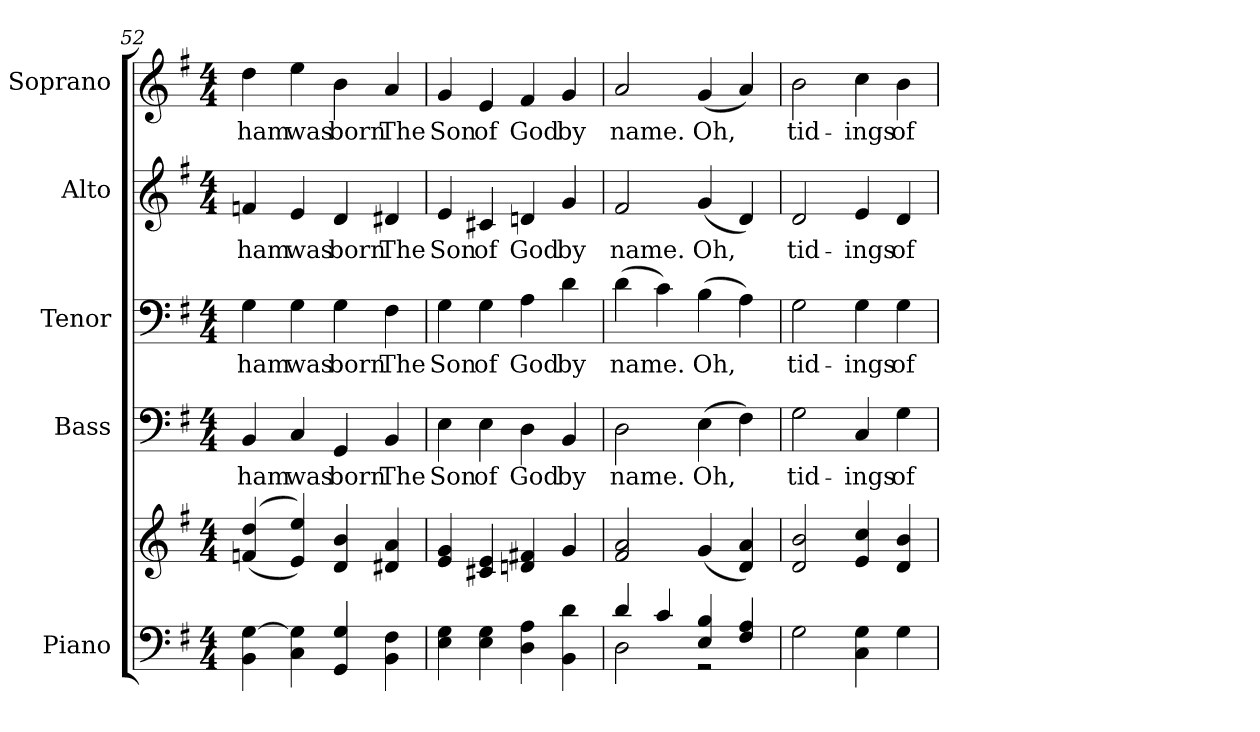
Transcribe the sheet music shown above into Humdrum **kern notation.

**kern	**kern	**kern	**text	**kern	**text	**kern	**text	**kern	**text
*part5	*part5	*part4	*part4	*part3	*part3	*part2	*part2	*part1	*part1
*staff6	*staff5	*staff4	*staff4	*staff3	*staff3	*staff2	*staff2	*staff1	*staff1
*I"Piano	*	*I"Bass	*	*I"Tenor	*	*I"Alto	*	*I"Soprano	*
*I'Pno.	*	*I'B.	*	*I'T.	*	*I'A.	*	*I'S.	*
!!LO:PB:g=z
*clefF4	*clefG2	*clefF4	*	*clefF4	*	*clefG2	*	*clefG2	*
*k[f#]	*k[f#]	*k[f#]	*	*k[f#]	*	*k[f#]	*	*k[f#]	*
*G:	*G:	*G:	*	*G:	*	*G:	*	*G:	*
*M4/4	*M4/4	*M4/4	*	*M4/4	*	*M4/4	*	*M4/4	*
=52	=52	=52	=52	=52	=52	=52	=52	=52	=52
!	!	!	!LO:LY:b:color=#000000	!	!	!	!	!	!
!	!	!	!	!	!LO:LY:b:color=#000000	!	!	!	!
!	!	!	!	!	!	!	!LO:LY:b:color=#000000	!	!
!	!	!	!	!	!	!	!	!	!LO:LY:b:color=#000000
4BBi\ [>4Gi	((4fni/ 4ddi	4BBi/	ham	4Gi\	ham	4fni/	ham	4ddi\	ham
!	!	!	!LO:LY:b:color=#000000	!	!	!	!	!	!
!	!	!	!	!	!LO:LY:b:color=#000000	!	!	!	!
!	!	!	!	!	!	!	!LO:LY:b:color=#000000	!	!
!	!	!	!	!	!	!	!	!	!LO:LY:b:color=#000000
4Ci\ 4Gi]	4ei/ 4eei))	4Ci/	was	4Gi\	was	4ei/	was	4eei\	was
!	!	!	!LO:LY:b:color=#000000	!	!	!	!	!	!
!	!	!	!	!	!LO:LY:b:color=#000000	!	!	!	!
!	!	!	!	!	!	!	!LO:LY:b:color=#000000	!	!
!	!	!	!	!	!	!	!	!	!LO:LY:b:color=#000000
4GGi/ 4Gi	4di/ 4bi	4GGi/	born	4Gi\	born	4di/	born	4bi\	born
!	!	!	!LO:LY:b:color=#000000	!	!	!	!	!	!
!	!	!	!	!	!LO:LY:b:color=#000000	!	!	!	!
!	!	!	!	!	!	!	!LO:LY:b:color=#000000	!	!
!	!	!	!	!	!	!	!	!	!LO:LY:b:color=#000000
4BBi\ 4F#i	4d#Xi/ 4ai	4BBi/	The	4F#i\	The	4d#Xi/	The	4ai/	The
=53	=53	=53	=53	=53	=53	=53	=53	=53	=53
!	!	!	!LO:LY:b:color=#000000	!	!	!	!	!	!
!	!	!	!	!	!LO:LY:b:color=#000000	!	!	!	!
!	!	!	!	!	!	!	!LO:LY:b:color=#000000	!	!
!	!	!	!	!	!	!	!	!	!LO:LY:b:color=#000000
4Ei\ 4Gi	4ei/ 4gi	4Ei\	Son	4Gi\	Son	4ei/	Son	4gi/	Son
!	!	!	!LO:LY:b:color=#000000	!	!	!	!	!	!
!	!	!	!	!	!LO:LY:b:color=#000000	!	!	!	!
!	!	!	!	!	!	!	!LO:LY:b:color=#000000	!	!
!	!	!	!	!	!	!	!	!	!LO:LY:b:color=#000000
4Ei\ 4Gi	4c#Xi/ 4ei	4Ei\	of	4Gi\	of	4c#Xi/	of	4ei/	of
!	!	!	!LO:LY:b:color=#000000	!	!	!	!	!	!
!	!	!	!	!	!LO:LY:b:color=#000000	!	!	!	!
!	!	!	!	!	!	!	!LO:LY:b:color=#000000	!	!
!	!	!	!	!	!	!	!	!	!LO:LY:b:color=#000000
4Di\ 4Ai	4dni/ 4f#Xi	4Di\	God	4Ai\	God	4dni/	God	4f#i/	God
!	!	!	!LO:LY:b:color=#000000	!	!	!	!	!	!
!	!	!	!	!	!LO:LY:b:color=#000000	!	!	!	!
!	!	!	!	!	!	!	!LO:LY:b:color=#000000	!	!
!	!	!	!	!	!	!	!	!	!LO:LY:b:color=#000000
4BBi\ 4di	4gi/	4BBi/	by	4di\	by	4gi/	by	4gi/	by
!!LO:PB:g=z
=54	=54	=54	=54	=54	=54	=54	=54	=54	=54
*^	*	*	*	*	*	*	*	*	*
!	!	!	!	!LO:LY:b:color=#000000	!	!	!	!	!	!
!	!	!	!	!	!	!LO:LY:b:color=#000000	!	!	!	!
!	!	!	!	!	!	!	!	!LO:LY:b:color=#000000	!	!
!	!	!	!	!	!	!	!	!	!	!LO:LY:b:color=#000000
4di/	2Di\	2f#i/ 2ai	2Di\	name.	(4di\	name.	2f#i/	name.	2ai/	name.
4ci/	.	.	.	.	4ci\)	.	.	.	.	.
!	!	!	!	!LO:LY:b:color=#000000	!	!	!	!	!	!
!	!	!	!	!	!	!LO:LY:b:color=#000000	!	!	!	!
!	!	!	!	!	!	!	!	!LO:LY:b:color=#000000	!	!
!	!	!	!	!	!	!	!	!	!	!LO:LY:b:color=#000000
4Ei/ 4Bi	2r	(4gi/	(4Ei\	Oh,	(4Bi\	Oh,	(4gi/	Oh,	(4gi/	Oh,
4F#i/ 4Ai	.	4di/ 4ai)	4F#i\)	.	4Ai\)	.	4di/)	.	4ai/)	.
*v	*v	*	*	*	*	*	*	*	*	*
=55	=55	=55	=55	=55	=55	=55	=55	=55	=55
!	!	!	!LO:LY:b:color=#000000	!	!	!	!	!	!
!	!	!	!	!	!LO:LY:b:color=#000000	!	!	!	!
!	!	!	!	!	!	!	!LO:LY:b:color=#000000	!	!
!	!	!	!	!	!	!	!	!	!LO:LY:b:color=#000000
2Gi\	2di/ 2bi	2Gi\	tid-	2Gi\	tid-	2di/	tid-	2bi\	tid-
!	!	!	!LO:LY:b:color=#000000	!	!	!	!	!	!
!	!	!	!	!	!LO:LY:b:color=#000000	!	!	!	!
!	!	!	!	!	!	!	!LO:LY:b:color=#000000	!	!
!	!	!	!	!	!	!	!	!	!LO:LY:b:color=#000000
4Ci\ 4Gi	4ei/ 4cci	4Ci/	-ings	4Gi\	-ings	4ei/	-ings	4cci\	-ings
!	!	!	!LO:LY:b:color=#000000	!	!	!	!	!	!
!	!	!	!	!	!LO:LY:b:color=#000000	!	!	!	!
!	!	!	!	!	!	!	!LO:LY:b:color=#000000	!	!
!	!	!	!	!	!	!	!	!	!LO:LY:b:color=#000000
4Gi\	4di/ 4bi	4Gi\	of	4Gi\	of	4di/	of	4bi\	of
=	=	=	=	=	=	=	=	=	=
*-	*-	*-	*-	*-	*-	*-	*-	*-	*-
